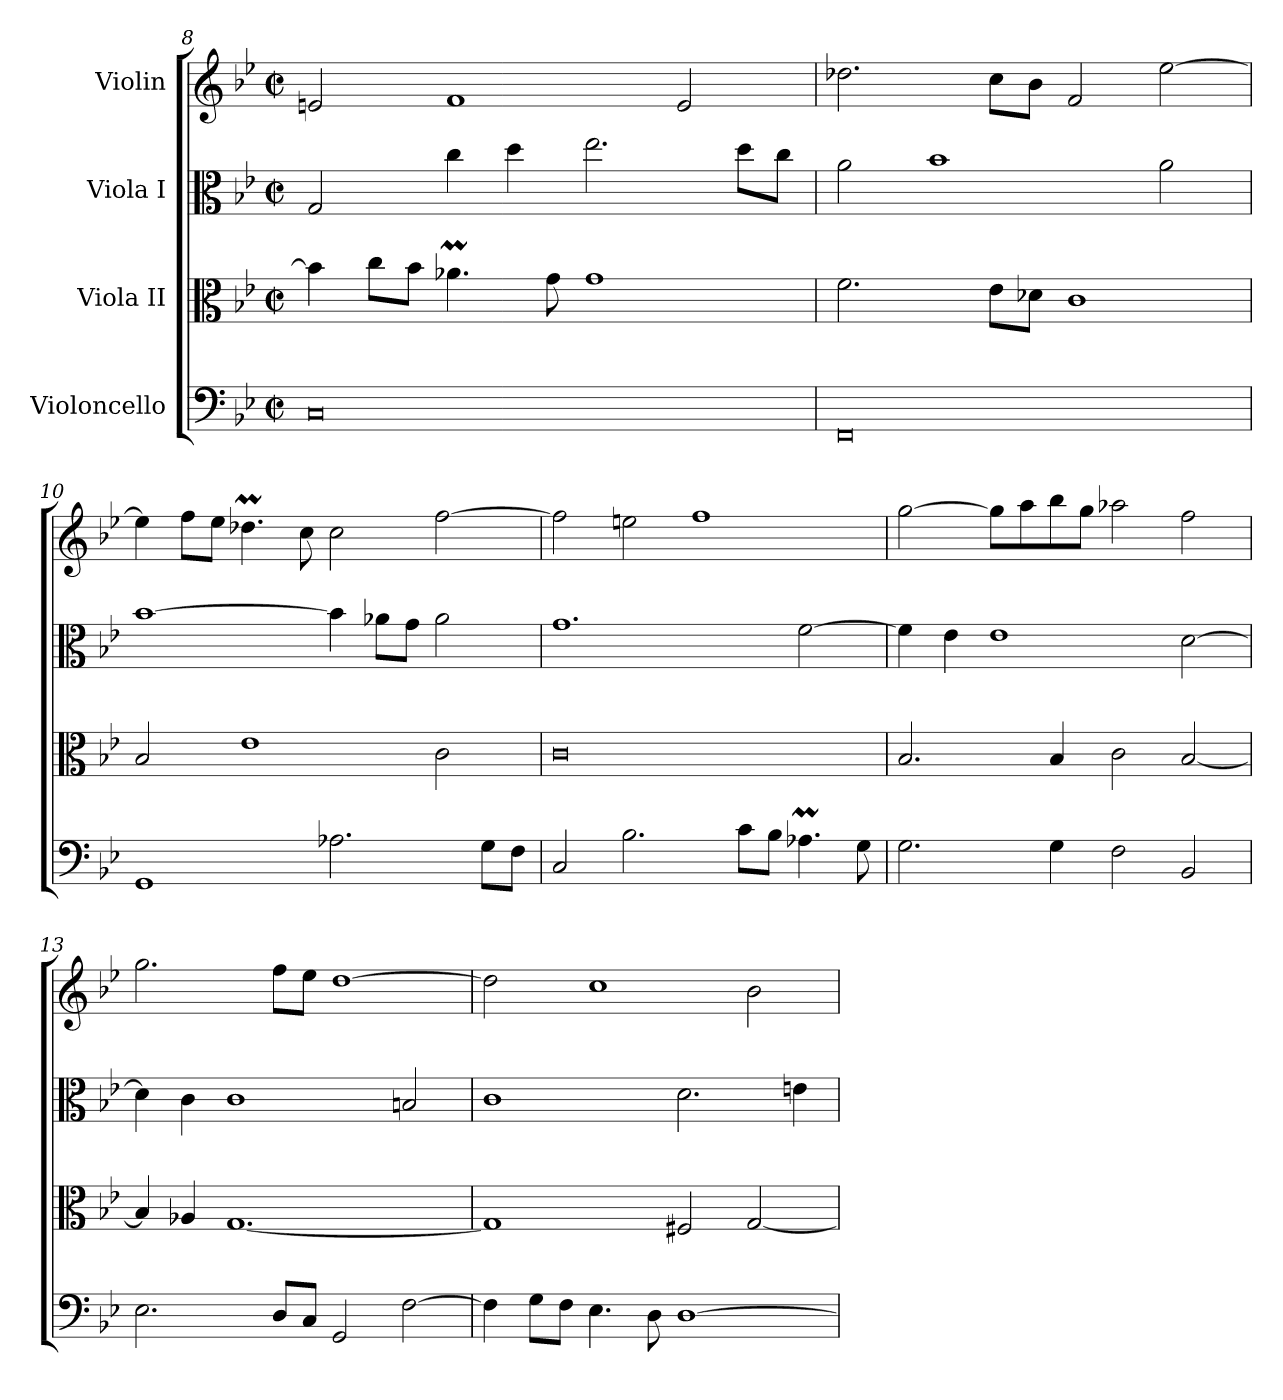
**kern	**kern	**kern	**kern
*part4	*part3	*part2	*part1
*staff4	*staff3	*staff2	*staff1
*I"Violoncello	*I"Viola II	*I"Viola I	*I"Violin
*clefF4	*clefC3	*clefC3	*clefG2
*k[b-e-]	*k[b-e-]	*k[b-e-]	*k[b-e-]
*B-:	*B-:	*B-:	*B-:
*M2/2	*M2/2	*M2/2	*M2/2
*met(c|)	*met(c|)	*met(c|)	*met(c|)
=8	=8	=8	=8
0C	4b-\]	2G/	2en/
.	8cc\L	.	.
.	8b-\J	.	.
.	4.a-XM\	4cc\	1f
.	.	4dd\	.
.	8g\	.	.
.	1g	2.ee-\	.
.	.	.	2e/
.	.	8dd\L	.
.	.	8cc\J	.
=9	=9	=9	=9
0FF	2.f\	2a\	2.dd-X\
.	.	1b-	.
.	8e-\L	.	8cc\L
.	8d-X\J	.	8b-\J
.	1c	.	2f/
.	.	2a\	[2ee-\
!!LO:PB:g=z
=10	=10	=10	=10
1GG	2B-/	[1b-	4ee-\]
.	.	.	8ff\L
.	.	.	8ee-\J
.	1e-	.	4.dd-XM\
.	.	.	8cc\
2.A-X\	.	4b-\]	2cc\
.	.	8a-X\L	.
.	.	8g\J	.
.	2c\	2a-\	[2ff\
8G\L	.	.	.
8F\J	.	.	.
=11	=11	=11	=11
2C/	0c	1.g	2ff\]
2.B-\	.	.	2een\
.	.	.	1ff
8c\L	.	.	.
8B-\J	.	.	.
4.A-XM\	.	[2f\	.
8G\	.	.	.
=12	=12	=12	=12
2.G\	2.B-/	4f\]	[2gg\
.	.	4e-\	.
.	.	1e-	8gg\L]
.	.	.	8aa\
4G\	4B-/	.	8bb-\
.	.	.	8gg\J
2F\	2c\	.	2aa-X\
2BB-/	[2B-/	[2d\	2ff\
=13	=13	=13	=13
2.E-\	4B-/]	4d\]	2.gg\
.	4A-X/	4c\	.
.	[1.G	1c	.
8D/L	.	.	8ff\L
8C/J	.	.	8ee-\J
2GG/	.	.	[1dd
[2F\	.	2Bn/	.
!!LO:LB:g=z
=14	=14	=14	=14
4F\]	1G]	1c	2dd\]
8G\L	.	.	.
8F\J	.	.	.
4.E-\	.	.	1cc
8D\	.	.	.
[1D	2F#X/	2.d\	.
.	[2G/	.	2b-\
.	.	4en\	.
=	=	=	=
*-	*-	*-	*-
